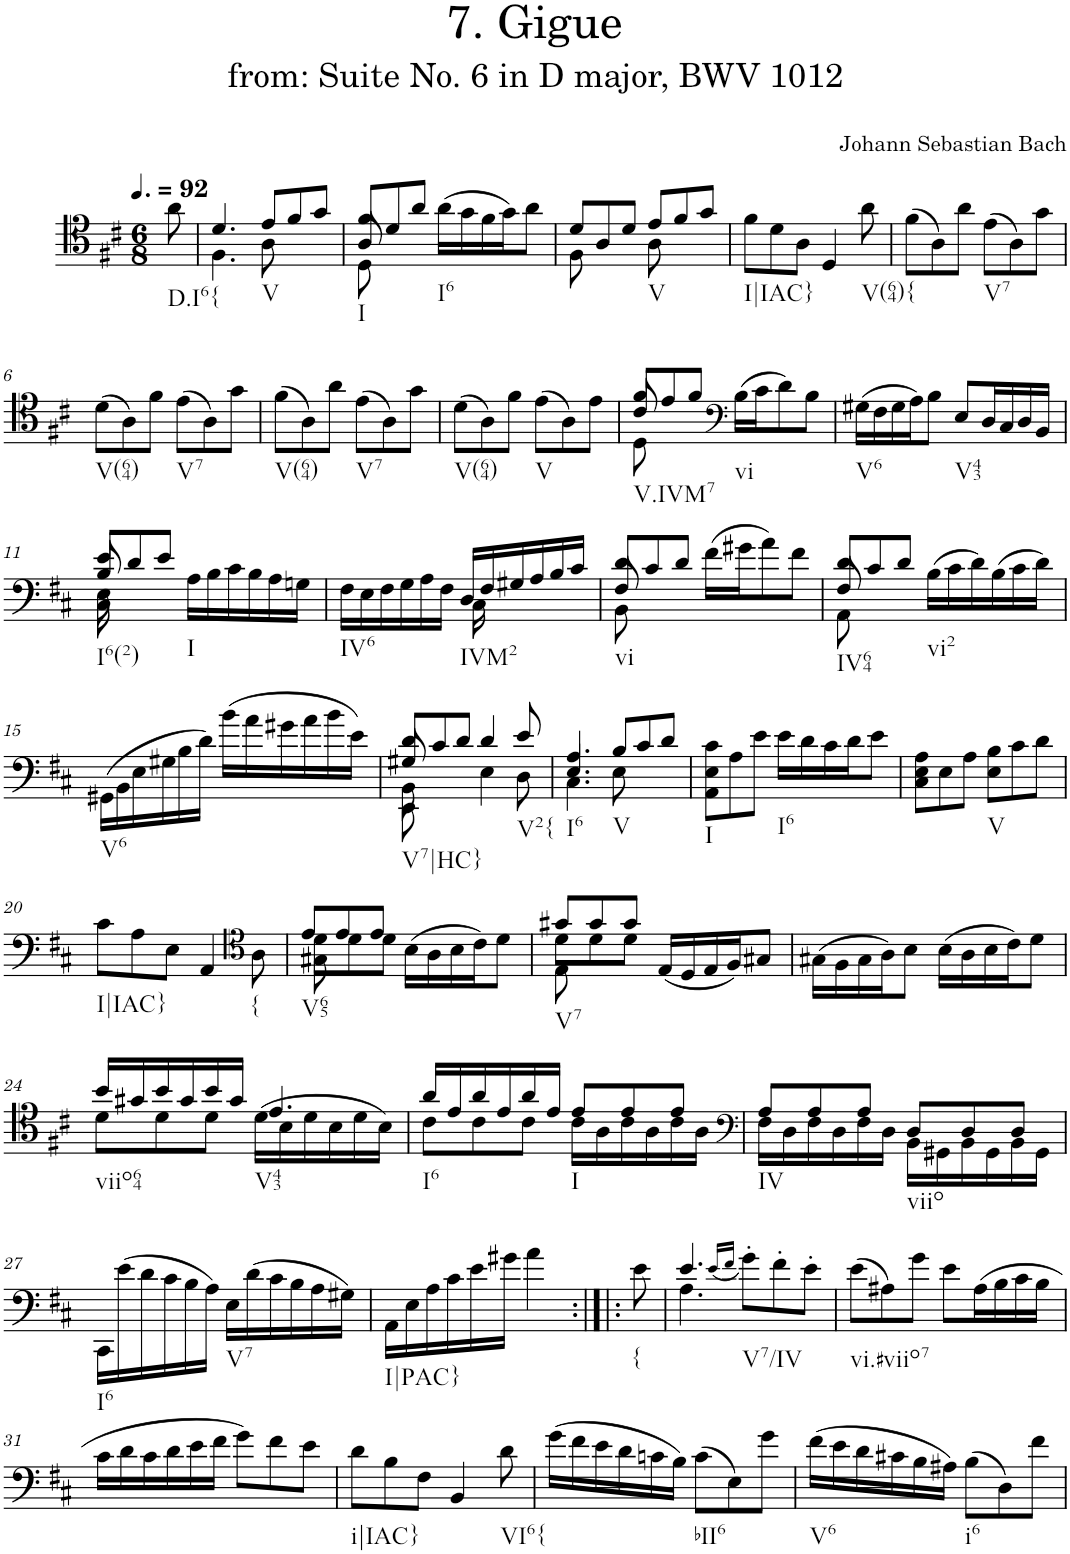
**kern
*part1
*staff1
*I"Piano
*I'Pno.
*clefC4
*k[f#c#]
*M6/8
*MM138
=
!LO:TX:b:t=D.I6{
8a\
=1
*^
4.d/	4.F#\
!LO:TX:b:t=V	!
8e/L	8A\
8f#/	4ryy
8g/J	.
=2	=2
*	*^
!LO:TX:b:t=I	!	!
8f#/L	8D\	8A/
8d/	2ryy	2ryy
8a/J	.	.
!LO:TX:b:t=I6	!	!
(16a\LL	.	.
16g\	.	.
16f#\	.	.
16g\J)	.	.
8a\J	8ryy	8ryy
*	*v	*v
=3	=3
8d/L	8F#\
8A/	4ryy
8d/J	.
!LO:TX:b:t=V	!
8e/L	8A\
8f#/	4ryy
8g/J	.
*v	*v
=4
!LO:TX:b:t=I|IAC}
8f#\L
8d\
8A\J
4D/
!LO:TX:b:t=V(64){
8a\
=5
(8f#\L
8A\)
8a\J
!LO:TX:b:t=V7
(8e\L
8A\)
8g\J
!!LO:LB:g=z
=6
!LO:TX:b:t=V(64)
(8d\L
8A\)
8f#\J
!LO:TX:b:t=V7
(8e\L
8A\)
8g\J
=7
!LO:TX:b:t=V(64)
(8f#\L
8A\)
8a\J
!LO:TX:b:t=V7
(8e\L
8A\)
8g\J
=8
!LO:TX:b:t=V(64)
(8d\L
8A\)
8f#\J
!LO:TX:b:t=V
(8e\L
8A\)
8e\J
=9
*^
*	*^
!LO:TX:b:t=V.IVM7	!	!
8f#/L	8D\	8c#/
8e/	2ryy	2ryy
8f#/J	.	.
*clefF4	*	*
!LO:TX:b:t=vi	!	!
(16B\LL	.	.
16c#\J	.	.
8d\)	.	.
8B\J	8ryy	8ryy
=10	=10	=10
!LO:TX:b:t=V6	!	!
*v	*v	*v
(16G#X\LL
16F#\
16G#\
16A\J)
8B\J
!LO:TX:b:t=V43
8E/L
16D/L
16C#/
16D/
16BB/JJ
!!LO:LB:g=z
=11
*^
*	*^
*	*	*^
!LO:TX:b:t=I6(2)	!	!	!
8e/L	8C#\	8B/	8E\
8d/	2ryy	2ryy	2ryy
8e/J	.	.	.
!LO:TX:b:t=I	!	!	!
16A\LL	.	.	.
16B\	.	.	.
16c#\	.	.	.
16B\	.	.	.
16A\	8ryy	8ryy	8ryy
16Gn\JJ	.	.	.
*	*v	*v	*v
=12	=12
!LO:TX:b:t=IV6	!
16F#\LL	4.ryy
16E\	.
16F#\	.
16G\	.
16A\	.
16F#\JJ	.
!LO:TX:b:t=IVM2	!
16D/LL	16C#\
16F#/	4ryy
16G#X/	.
16A/	.
16B/	.
16c#/JJ	16ryy
=13	=13
*	*^
!LO:TX:b:t=vi	!	!
8d/L	8BB\	8F#/
8c#/	2ryy	2ryy
8d/J	.	.
(16f#\LL	.	.
16g#X\J	.	.
8a\)	.	.
8f#\J	8ryy	8ryy
=14	=14	=14
!LO:TX:b:t=IV64	!	!
8d/L	8AA\	8F#/
8c#/	2ryy	2ryy
8d/J	.	.
!LO:TX:b:t=vi2	!	!
(16B\LL	.	.
16c#\	.	.
16d\)	.	.
(16B\	.	.
16c#\	8ryy	8ryy
16d\JJ)	.	.
*v	*v	*v
!!LO:LB:g=z
=15
!LO:TX:b:t=V6
(16GG#X\LL
16BB\
16E\
16G#X\
16B\
16d\JJ)
(16b\LL
16a\
16g#X\
16a\
16b\
16e\JJ)
=16
*^
*	*^
*	*	*^
!LO:TX:b:t=V7|HC}	!	!	!
8d/L	8EE\	8G#X/	8BB\
8c#/	4ryy	2ryy	2ryy
8d/J	.	.	.
4d/	4E\	.	.
!LO:TX:b:t=V2{	!	!	!
8e/	8D\	8ryy	8ryy
=17	=17	=17	=17
!LO:TX:b:t=I6	!	!	!
*	*	*v	*v
4.A/	4.C#\	4.E/
!LO:TX:b:t=V	!	!
8B/L	8E\	4.ryy
8c#/	4ryy	.
8d/J	.	.
*v	*v	*v
=18
!LO:TX:b:t=I
8AA\ 8E\ 8c#\L
8A\
8e\J
!LO:TX:b:t=I6
16e\LL
16d\
16c#\
16d\J
8e\J
=19
8C#\ 8E\ 8A\L
8E\
8A\J
!LO:TX:b:t=V
8E\ 8B\L
8c#\
8d\J
!!LO:LB:g=z
=20
!LO:TX:b:t=I|IAC}
8c#\L
8A\
8E\J
4AA/
*clefC4
!LO:TX:b:t={
8A\
=21
*^
*	*^
!LO:TX:b:t=V65	!	!
8e/L	8d\L	8G#X\
8e/	8d\	2ryy
8e/J	8d\J	.
(16B\LL	4.ryy	.
16A\	.	.
16B\	.	.
16c#\J)	.	.
8d\J	.	8ryy
=22	=22	=22
!LO:TX:b:t=V7	!	!
8g#X/L	8d\L	8E\
8g#/	8d\	2ryy
8g#/J	8d\J	.
(16E/LL	4.ryy	.
16D/	.	.
16E/	.	.
16F#/J)	.	.
8G#X/J	.	8ryy
*v	*v	*v
=23
(16G#X\LL
16F#\
16G#\
16A\J)
8B\J
(16B\LL
16A\
16B\
16c#\J)
8d\J
!!LO:LB:g=z
=24
*^
!LO:TX:b:t=viio64	!
16b/LL	8d\L
16g#X/	.
16b/	8d\
16g#/	.
16b/	8d\J
16g#/JJ	.
!LO:TX:b:t=V43	!
4.e/	(>16d\LL
.	16B\
.	16d\
.	16B\
.	16d\
.	16B\JJ)
=25	=25
!LO:TX:b:t=I6	!
16a/LL	8c#\L
16e/	.
16a/	8c#\
16e/	.
16a/	8c#\J
16e/JJ	.
!LO:TX:b:t=I	!
8e/L	16c#\LL
.	16A\
8e/	16c#\
.	16A\
8e/J	16c#\
.	16A\JJ
=26	=26
*clefF4	*
!LO:TX:b:t=IV	!
8A/L	16F#\LL
.	16D\
8A/	16F#\
.	16D\
8A/J	16F#\
.	16D\JJ
!LO:TX:b:t=viio	!
8D/L	16BB\LL
.	16GG#X\
8D/	16BB\
.	16GG#\
8D/J	16BB\
.	16GG#\JJ
!!LO:LB:g=z	!!
=27	=27
!LO:TX:b:t=I6	!
*v	*v
16CC#\LL
(16e\
16d\
16c#\
16B\
16A\JJ)
!LO:TX:b:t=V7
16E\LL
(16d\
16c#\
16B\
16A\
16G#X\JJ)
=28
!LO:TX:b:t=I|PAC}
16AA\LL
16E\
16A\
16c#\
16e\
16g#X\JJ
4a\
!LO:TX:b:t={
8e\
=29
*^
4.e/	4.A\
(16qe/LL	.
16qf#/JJ	.
!LO:TX:b:t=V7/IV	!
8g'\L)	4.ryy
8f#'\	.
8e'\J	.
*v	*v
=30
!LO:TX:b:t=vi.#viio7
(8e\L
8A#X\)
8g\J
8e\L
(16A#\L
16B\
16c#\
16B\JJ
!!LO:LB:g=z
=31
16c#\LL
16d\
16c#\
16d\
16e\
16f#\JJ
8g\L)
8f#\
8e\J
=32
!LO:TX:b:t=i|IAC}
8d\L
8B\
8F#\J
4BB/
!LO:TX:b:t=VI6{
8d\
=33
(16g\LL
16f#\
16e\
16d\
16cn\
16B\JJ)
!LO:TX:b:t=bII6
(8c\L
8E\)
8g\J
=34
!LO:TX:b:t=V6
(16f#\LL
16e\
16d\
16c#X\
16B\
16A#X\JJ)
!LO:TX:b:t=i6
(8B\L
8D\)
8f#\J
=
*-
